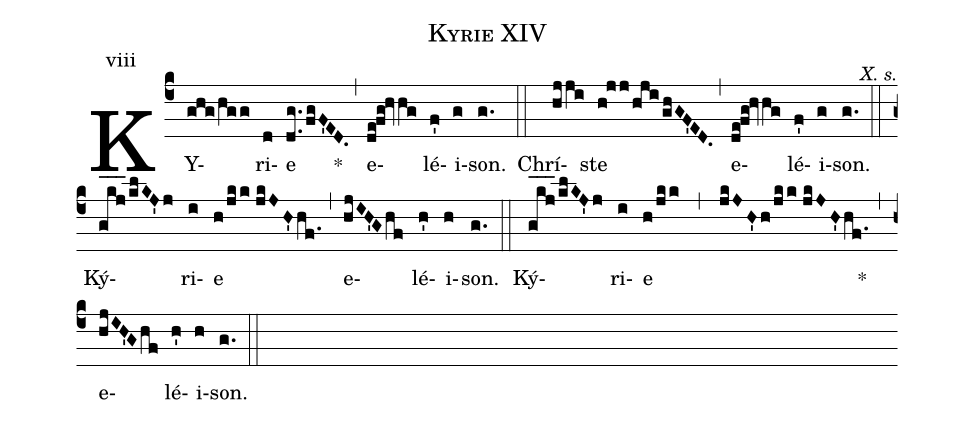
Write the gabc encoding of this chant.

name:Kyrie XIV;
mode:viii;
commentary:X. s.;
%%
(c4) KY(ghg/hgg)ri(d)e(dg../fgF'ED.) *(,) e(de!fg!hvhg)lé(f')i(g)son.(g.) (::)
Chrí(hjji)ste(h!jj/hji/ghGF'ED.) (,) e(de!fg!hvhg)lé(f')i(g)son.(g.) (::)
Ký(gkj___/klKJ'j)ri(i)e(h/jkk//jkJH'hf.) (,) e(hjIH'Ghf)lé(h')i(h)son.(g.) (::)
Ký(gkj___/klKJ'j)ri(i)e(h/jkk,jkJH'h/jkk//jkJH'hf.) *(,) e(hjIH'Ghf)lé(h')i(h)son.(g.) (::)
